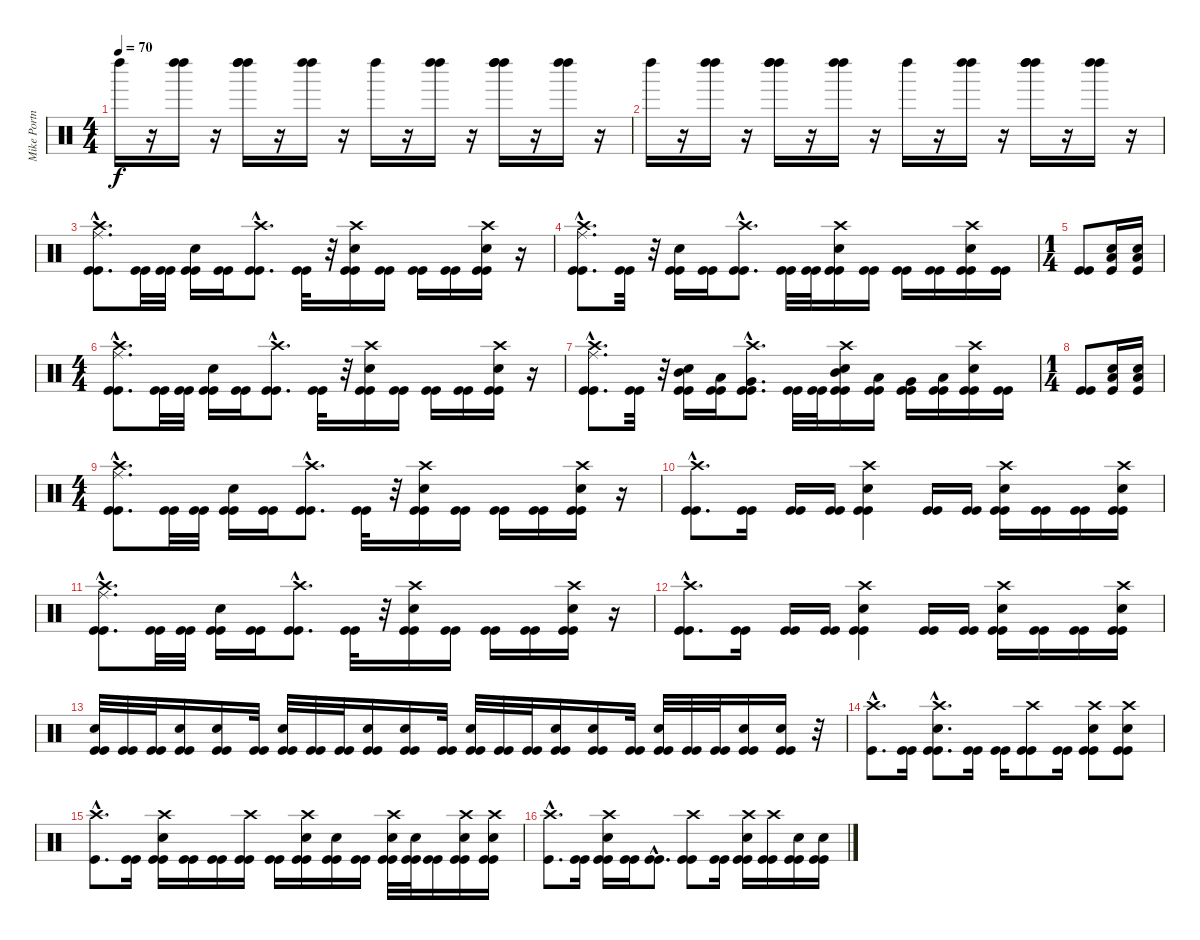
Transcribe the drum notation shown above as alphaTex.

\track ("Mike Portnoy" "Mike Portn") {instrument percussion}
\staff {score}
\articulation defaults
\ts (4 4)
\tempo 70
\clef neutral
\ks c "Left Maraca (hit)".16{dy f}
r.16 ("Left Maraca (hit)" "Left Maraca (hit)").16 r.16 ("Left Maraca (hit)" "Left Maraca (hit)" "Left Maraca (hit)").16 r.16 ("Left Maraca (hit)" "Left Maraca (hit)").16 r.16 "Left Maraca (hit)".16 r.16 ("Left Maraca (hit)" "Left Maraca (hit)").16 r.16 ("Left Maraca (hit)" "Left Maraca (hit)" "Left Maraca (hit)").16 r.16 ("Left Maraca (hit)" "Left Maraca (hit)").16 r.16 |
"Left Maraca (hit)".16 r.16 ("Left Maraca (hit)" "Left Maraca (hit)").16 r.16 ("Left Maraca (hit)" "Left Maraca (hit)" "Left Maraca (hit)").16 r.16 ("Left Maraca (hit)" "Left Maraca (hit)").16 r.16 "Left Maraca (hit)".16 r.16 ("Left Maraca (hit)" "Left Maraca (hit)").16 r.16 ("Left Maraca (hit)" "Left Maraca (hit)" "Left Maraca (hit)").16 r.16 ("Left Maraca (hit)" "Left Maraca (hit)").16 r.16 |
("Ride (middle)"{hac} "Crash high (hit)"{hac} "Kick (hit)"{hac} "Kick (hit)"{hac}).8{d volume 13} ("Kick (hit)" "Kick (hit)").32 ("Kick (hit)" "Kick (hit)").32 ("Kick (hit)" "Snare (hit) 2" "Kick (hit)").16 ("Kick (hit)" "Kick (hit)").16 ("Crash high (hit)"{hac} "Kick (hit)"{hac} "Kick (hit)"{hac}).8{d} ("Kick (hit)" "Kick (hit)").32 r.32 ("Crash high (hit)" "Kick (hit)" "Snare (hit) 2" "Kick (hit)").16 ("Kick (hit)" "Kick (hit)").16 ("Kick (hit)" "Kick (hit)").16 ("Kick (hit)" "Kick (hit)").16 ("Crash high (hit)" "Kick (hit)" "Snare (hit) 2" "Kick (hit)").16 r.16 |
("Ride (middle)"{hac} "Crash high (hit)"{hac} "Kick (hit)"{hac} "Kick (hit)"{hac}).8{d volume 13} ("Kick (hit)" "Kick (hit)").32 r.32 ("Kick (hit)" "Snare (hit) 2" "Kick (hit)").16 ("Kick (hit)" "Kick (hit)").16 ("Crash high (hit)"{hac} "Kick (hit)"{hac} "Kick (hit)"{hac}).8{d} ("Kick (hit)" "Kick (hit)").32 ("Kick (hit)" "Kick (hit)").32 ("Crash high (hit)" "Kick (hit)" "Snare (hit) 2" "Kick (hit)").16 ("Kick (hit)" "Kick (hit)").16 ("Kick (hit)" "Kick (hit)").16 ("Kick (hit)" "Kick (hit)").16 ("Crash high (hit)" "Kick (hit)" "Snare (hit) 2" "Kick (hit)").16 ("Kick (hit)" "Kick (hit)").16 |
\ts (1 4)
("Kick (hit)" "Kick (hit)").8 ("Low Tom (hit)" "Snare (hit) 2" "Kick (hit)").16 ("Low Tom (hit)" "Snare (hit) 2" "Kick (hit)").16 |
\ts (4 4)
("Ride (middle)"{hac} "Crash high (hit)"{hac} "Kick (hit)"{hac} "Kick (hit)"{hac}).8{d volume 13} ("Kick (hit)" "Kick (hit)").32 ("Kick (hit)" "Kick (hit)").32 ("Kick (hit)" "Snare (hit) 2" "Kick (hit)").16 ("Kick (hit)" "Kick (hit)").16 ("Crash high (hit)"{hac} "Kick (hit)"{hac} "Kick (hit)"{hac}).8{d} ("Kick (hit)" "Kick (hit)").32 r.32 ("Crash high (hit)" "Kick (hit)" "Snare (hit) 2" "Kick (hit)").16 ("Kick (hit)" "Kick (hit)").16 ("Kick (hit)" "Kick (hit)").16 ("Kick (hit)" "Kick (hit)").16 ("Crash high (hit)" "Kick (hit)" "Snare (hit) 2" "Kick (hit)").16 r.16 |
("Ride (middle)"{hac} "Crash high (hit)"{hac} "Kick (hit)"{hac} "Kick (hit)"{hac}).8{d volume 13} ("Kick (hit)" "Kick (hit)").32 r.32 ("Mid Tom (hit)" "Kick (hit)" "Snare (hit) 2" "Kick (hit)").16 ("Low Tom (hit)" "Kick (hit)" "Kick (hit)").16 ("Very Low Tom (hit)"{hac} "Crash high (hit)"{hac} "Kick (hit)"{hac} "Kick (hit)"{hac}).8{d} ("Kick (hit)" "Kick (hit)").32 ("Kick (hit)" "Kick (hit)").32 ("Mid Tom (hit)" "Crash high (hit)" "Kick (hit)" "Snare (hit) 2" "Kick (hit)").16 ("Low Tom (hit)" "Kick (hit)" "Kick (hit)").16 ("Very Low Tom (hit)" "Kick (hit)" "Kick (hit)").16 ("Low Tom (hit)" "Kick (hit)" "Kick (hit)").16 ("Crash high (hit)" "Kick (hit)" "Snare (hit) 2" "Kick (hit)").16 ("Kick (hit)" "Kick (hit)").16 |
\ts (1 4)
("Kick (hit)" "Kick (hit)").8 ("Low Tom (hit)" "Snare (hit) 2" "Kick (hit)").16 ("Low Tom (hit)" "Snare (hit) 2" "Kick (hit)").16 |
\ts (4 4)
("Ride (middle)"{hac} "Crash high (hit)"{hac} "Kick (hit)"{hac} "Kick (hit)"{hac}).8{d volume 13} ("Kick (hit)" "Kick (hit)").32 ("Kick (hit)" "Kick (hit)").32 ("Kick (hit)" "Snare (hit) 2" "Kick (hit)").16 ("Kick (hit)" "Kick (hit)").16 ("Crash high (hit)"{hac} "Kick (hit)"{hac} "Kick (hit)"{hac}).8{d} ("Kick (hit)" "Kick (hit)").32 r.32 ("Crash high (hit)" "Kick (hit)" "Snare (hit) 2" "Kick (hit)").16 ("Kick (hit)" "Kick (hit)").16 ("Kick (hit)" "Kick (hit)").16 ("Kick (hit)" "Kick (hit)").16 ("Crash high (hit)" "Kick (hit)" "Snare (hit) 2" "Kick (hit)").16 r.16 |
("Crash high (hit)"{hac} "Kick (hit)"{hac} "Kick (hit)"{hac}).8{d} ("Kick (hit)" "Kick (hit)").16 ("Kick (hit)" "Kick (hit)").16 ("Kick (hit)" "Kick (hit)").16 ("Snare (hit) 2" "Crash high (hit)" "Kick (hit)" "Kick (hit)").4 ("Kick (hit)" "Kick (hit)").16 ("Kick (hit)" "Kick (hit)").16 ("Snare (hit) 2" "Crash high (hit)" "Kick (hit)" "Kick (hit)").16 ("Kick (hit)" "Kick (hit)").16 ("Kick (hit)" "Kick (hit)").16 ("Snare (hit) 2" "Crash high (hit)" "Kick (hit)" "Kick (hit)").16 |
("Ride (middle)"{hac} "Crash high (hit)"{hac} "Kick (hit)"{hac} "Kick (hit)"{hac}).8{d volume 13} ("Kick (hit)" "Kick (hit)").32 ("Kick (hit)" "Kick (hit)").32 ("Kick (hit)" "Snare (hit) 2" "Kick (hit)").16 ("Kick (hit)" "Kick (hit)").16 ("Crash high (hit)"{hac} "Kick (hit)"{hac} "Kick (hit)"{hac}).8{d} ("Kick (hit)" "Kick (hit)").32 r.32 ("Crash high (hit)" "Kick (hit)" "Snare (hit) 2" "Kick (hit)").16 ("Kick (hit)" "Kick (hit)").16 ("Kick (hit)" "Kick (hit)").16 ("Kick (hit)" "Kick (hit)").16 ("Crash high (hit)" "Kick (hit)" "Snare (hit) 2" "Kick (hit)").16 r.16 |
("Crash high (hit)"{hac} "Kick (hit)"{hac} "Kick (hit)"{hac}).8{d} ("Kick (hit)" "Kick (hit)").16 ("Kick (hit)" "Kick (hit)").16 ("Kick (hit)" "Kick (hit)").16 ("Snare (hit) 2" "Crash high (hit)" "Kick (hit)" "Kick (hit)").4 ("Kick (hit)" "Kick (hit)").16 ("Kick (hit)" "Kick (hit)").16 ("Snare (hit) 2" "Crash high (hit)" "Kick (hit)" "Kick (hit)").16 ("Kick (hit)" "Kick (hit)").16 ("Kick (hit)" "Kick (hit)").16 ("Snare (hit) 2" "Crash high (hit)" "Kick (hit)" "Kick (hit)").16 |
("Electric Snare (hit)" "Kick (hit)" "Kick (hit)").32 ("Kick (hit)" "Kick (hit)").32 ("Kick (hit)" "Kick (hit)").32 ("Electric Snare (hit)" "Kick (hit)" "Kick (hit)").16 ("Electric Snare (hit)" "Kick (hit)" "Kick (hit)").16 ("Kick (hit)" "Kick (hit)").32 ("Electric Snare (hit)" "Kick (hit)" "Kick (hit)").32 ("Kick (hit)" "Kick (hit)").32 ("Kick (hit)" "Kick (hit)").32 ("Electric Snare (hit)" "Kick (hit)" "Kick (hit)").16 ("Electric Snare (hit)" "Kick (hit)" "Kick (hit)").16 ("Kick (hit)" "Kick (hit)").32 ("Electric Snare (hit)" "Kick (hit)" "Kick (hit)").32 ("Kick (hit)" "Kick (hit)").32 ("Kick (hit)" "Kick (hit)").32 ("Electric Snare (hit)" "Kick (hit)" "Kick (hit)").16 ("Electric Snare (hit)" "Kick (hit)" "Kick (hit)").16 ("Kick (hit)" "Kick (hit)").32 ("Electric Snare (hit)" "Kick (hit)" "Kick (hit)").32 ("Kick (hit)" "Kick (hit)").32 ("Kick (hit)" "Kick (hit)").32 ("Electric Snare (hit)" "Kick (hit)" "Kick (hit)").16 ("Electric Snare (hit)" "Kick (hit)" "Kick (hit)").16 r.32 |
("Crash high (hit)"{hac} "Kick (hit)"{hac}).8{d} ("Kick (hit)" "Kick (hit)").16 ("Electric Snare (hit)"{hac} "Crash high (hit)"{hac} "Kick (hit)"{hac} "Kick (hit)"{hac}).8{d} ("Kick (hit)" "Kick (hit)").16 ("Kick (hit)" "Kick (hit)").16 ("Crash high (hit)" "Kick (hit)" "Kick (hit)").8 ("Kick (hit)" "Kick (hit)").16 ("Electric Snare (hit)" "Crash high (hit)" "Kick (hit)" "Kick (hit)").8 ("Electric Snare (hit)" "Crash high (hit)" "Kick (hit)" "Kick (hit)").8 |
("Crash high (hit)"{hac} "Kick (hit)"{hac}).8{d} ("Kick (hit)" "Kick (hit)").16 ("Electric Snare (hit)" "Crash high (hit)" "Kick (hit)" "Kick (hit)").16 ("Kick (hit)" "Kick (hit)").16 ("Kick (hit)" "Kick (hit)").16 ("Crash high (hit)" "Kick (hit)" "Kick (hit)").16 ("Kick (hit)" "Kick (hit)").16 ("Electric Snare (hit)" "Crash high (hit)" "Kick (hit)" "Kick (hit)").16 ("Electric Snare (hit)" "Kick (hit)" "Kick (hit)").16 ("Kick (hit)" "Kick (hit)").16 ("Electric Snare (hit)" "Crash high (hit)" "Kick (hit)" "Kick (hit)").32 ("Electric Snare (hit)" "Kick (hit)" "Kick (hit)").32 ("Kick (hit)" "Kick (hit)").16 ("Electric Snare (hit)" "Crash high (hit)" "Kick (hit)" "Kick (hit)").16 ("Electric Snare (hit)" "Crash high (hit)" "Kick (hit)" "Kick (hit)").16 |
("Crash high (hit)"{hac} "Kick (hit)"{hac}).8{d} ("Kick (hit)" "Kick (hit)").16 ("Electric Snare (hit)" "Crash high (hit)" "Kick (hit)" "Kick (hit)").16 ("Kick (hit)" "Kick (hit)").16 ("Kick (hit)"{hac} "Kick (hit)"{hac}).8{d} ("Crash high (hit)" "Kick (hit)" "Kick (hit)").8 ("Kick (hit)" "Kick (hit)").16 ("Electric Snare (hit)" "Crash high (hit)" "Kick (hit)" "Kick (hit)").16 ("Crash high (hit)" "Kick (hit)" "Kick (hit)").16 ("Electric Snare (hit)" "Kick (hit)" "Kick (hit)").16 ("Electric Snare (hit)" "Kick (hit)" "Kick (hit)").16
